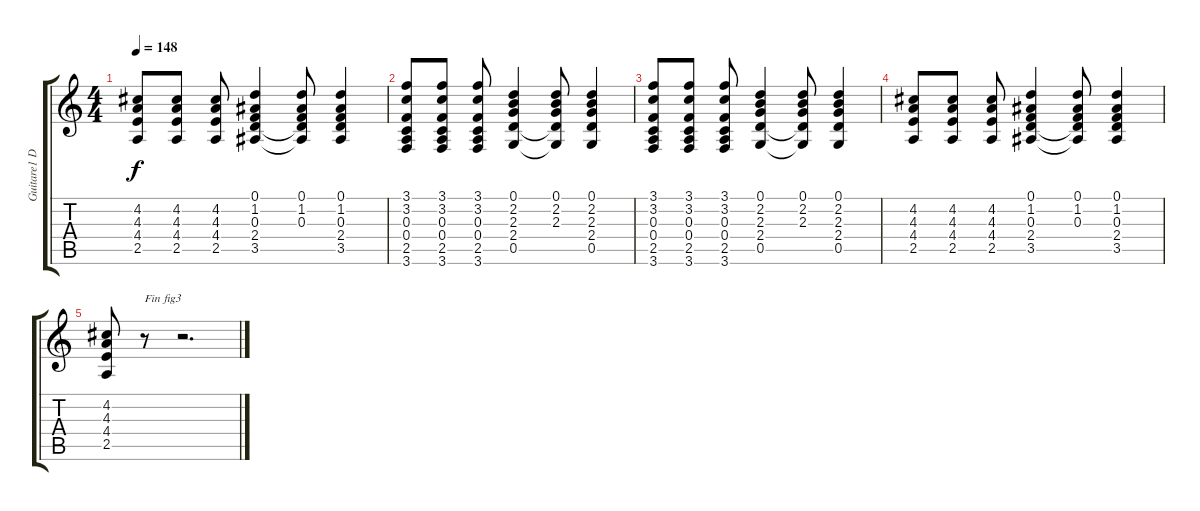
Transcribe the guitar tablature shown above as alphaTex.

\track ("Guitare1 D" "Guitare1 D") {instrument distortionguitar}
\staff {score tabs}
\tuning (D4 A3 F3 C3 G2 D2) {hide}
\ts (4 4)
\tempo 148
\clef g2
\ks c
(4.2 4.3 4.4 2.5).8{dy f} (4.2 4.3 4.4 2.5).8 (4.2 4.3 4.4 2.5).8 (0.1 1.2 0.3 2.4 3.5).4 (0.1 1.2 0.3 2.4{t} 3.5{t}).8 (0.1 1.2 0.3 2.4 3.5).4 |
(3.1 3.2 0.3 0.4 2.5 3.6).8 (3.1 3.2 0.3 0.4 2.5 3.6).8 (3.1 3.2 0.3 0.4 2.5 3.6).8 (0.1 2.2 2.3 2.4 0.5).4 (0.1 2.2 2.3 2.4{t} 0.5{t}).8 (0.1 2.2 2.3 2.4 0.5).4 |
(3.1 3.2 0.3 0.4 2.5 3.6).8 (3.1 3.2 0.3 0.4 2.5 3.6).8 (3.1 3.2 0.3 0.4 2.5 3.6).8 (0.1 2.2 2.3 2.4 0.5).4 (0.1 2.2 2.3 2.4{t} 0.5{t}).8 (0.1 2.2 2.3 2.4 0.5).4 |
(4.2 4.3 4.4 2.5).8 (4.2 4.3 4.4 2.5).8 (4.2 4.3 4.4 2.5).8 (0.1 1.2 0.3 2.4 3.5).4 (0.1 1.2 0.3 2.4{t} 3.5{t}).8 (0.1 1.2 0.3 2.4 3.5).4 |
(4.2 4.3 4.4 2.5).8 r.8{txt "Fin fig3"} r.2{d}
